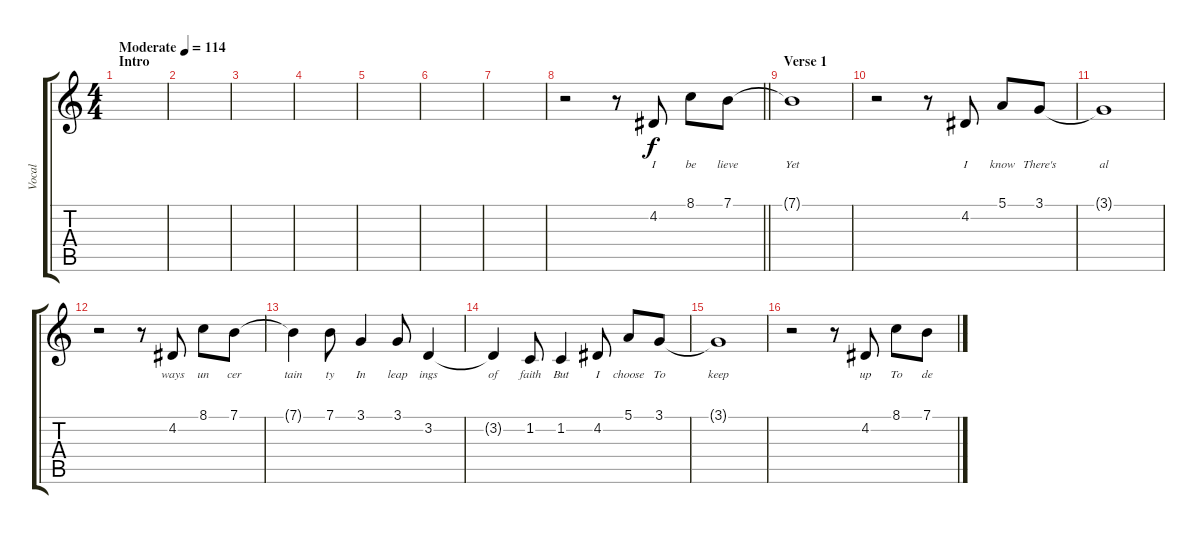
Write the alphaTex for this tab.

\track ("Vocal" "Vocal") {instrument acousticgrandpiano}
\staff {score tabs}
\tuning (E4 B3 G3 D3 A2 E2) {hide}
\ts (4 4)
\section ("" "Intro")
\tempo (114 "Moderate")
\clef g2
\ks c
|
|
|
|
|
|
|
\barLineRight lightlight
r.2 r.8 4.2.8{lyrics (0 "I") lyrics (1 "") lyrics (2 "") lyrics (3 "") lyrics (4 "")} 8.1.8{lyrics (0 "be") lyrics (1 "") lyrics (2 "") lyrics (3 "") lyrics (4 "")} 7.1.8{lyrics (0 "lieve") lyrics (1 "") lyrics (2 "") lyrics (3 "") lyrics (4 "")} |
\section ("" "Verse 1")
7.1{t}.1{lyrics (0 "Yet") lyrics (1 "") lyrics (2 "") lyrics (3 "") lyrics (4 "")} |
r.2 r.8 4.2.8{lyrics (0 "I") lyrics (1 "") lyrics (2 "") lyrics (3 "") lyrics (4 "")} 5.1.8{lyrics (0 "know") lyrics (1 "") lyrics (2 "") lyrics (3 "") lyrics (4 "")} 3.1.8{lyrics (0 "There's") lyrics (1 "") lyrics (2 "") lyrics (3 "") lyrics (4 "")} |
3.1{t}.1{lyrics (0 "al") lyrics (1 "") lyrics (2 "") lyrics (3 "") lyrics (4 "")} |
r.2 r.8 4.2.8{lyrics (0 "ways") lyrics (1 "") lyrics (2 "") lyrics (3 "") lyrics (4 "")} 8.1.8{lyrics (0 "un") lyrics (1 "") lyrics (2 "") lyrics (3 "") lyrics (4 "")} 7.1.8{lyrics (0 "cer") lyrics (1 "") lyrics (2 "") lyrics (3 "") lyrics (4 "")} |
7.1{t}.4{lyrics (0 "tain") lyrics (1 "") lyrics (2 "") lyrics (3 "") lyrics (4 "")} 7.1.8{lyrics (0 "ty") lyrics (1 "") lyrics (2 "") lyrics (3 "") lyrics (4 "")} 3.1.4{lyrics (0 "In") lyrics (1 "") lyrics (2 "") lyrics (3 "") lyrics (4 "")} 3.1.8{lyrics (0 "leap") lyrics (1 "") lyrics (2 "") lyrics (3 "") lyrics (4 "")} 3.2.4{lyrics (0 "ings") lyrics (1 "") lyrics (2 "") lyrics (3 "") lyrics (4 "")} |
3.2{t}.4{lyrics (0 "of") lyrics (1 "") lyrics (2 "") lyrics (3 "") lyrics (4 "")} 1.2.8{lyrics (0 "faith") lyrics (1 "") lyrics (2 "") lyrics (3 "") lyrics (4 "")} 1.2.4{lyrics (0 "But") lyrics (1 "") lyrics (2 "") lyrics (3 "") lyrics (4 "")} 4.2.8{lyrics (0 "I") lyrics (1 "") lyrics (2 "") lyrics (3 "") lyrics (4 "")} 5.1.8{lyrics (0 "choose") lyrics (1 "") lyrics (2 "") lyrics (3 "") lyrics (4 "")} 3.1.8{lyrics (0 "To") lyrics (1 "") lyrics (2 "") lyrics (3 "") lyrics (4 "")} |
3.1{t}.1{lyrics (0 "keep") lyrics (1 "") lyrics (2 "") lyrics (3 "") lyrics (4 "")} |
r.2 r.8 4.2.8{lyrics (0 "up") lyrics (1 "") lyrics (2 "") lyrics (3 "") lyrics (4 "")} 8.1.8{lyrics (0 "To") lyrics (1 "") lyrics (2 "") lyrics (3 "") lyrics (4 "")} 7.1.8{lyrics (0 "de") lyrics (1 "") lyrics (2 "") lyrics (3 "") lyrics (4 "")}
